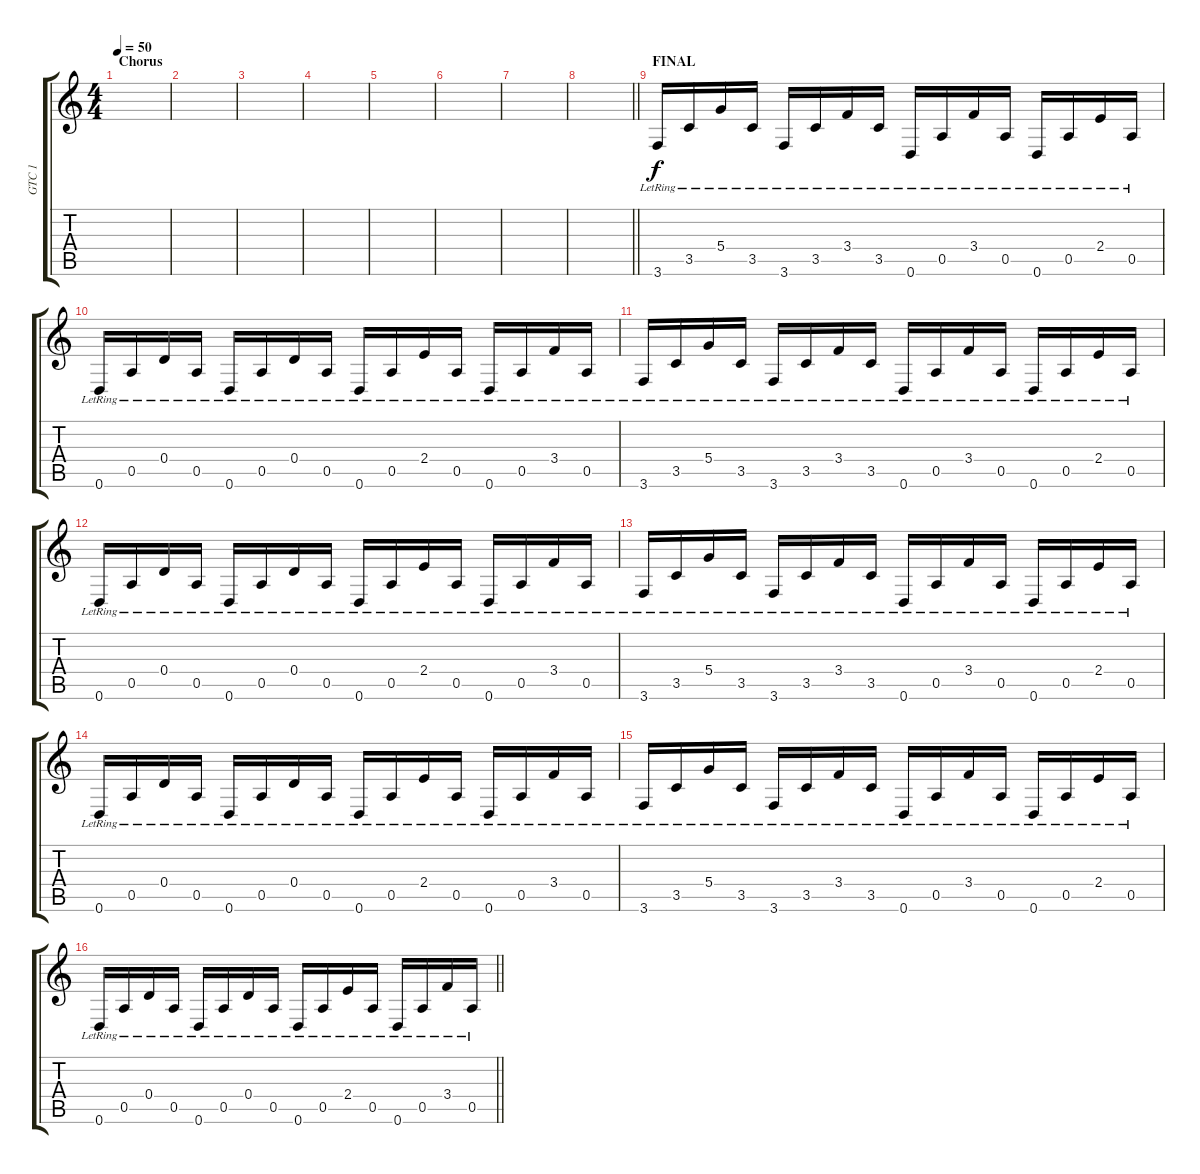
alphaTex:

\track ("GTC 1 " "GTC 1 ") {instrument electricguitarjazz}
\staff {score tabs}
\tuning (E4 B3 G3 D3 A2 D2) {hide}
\ts (4 4)
\section ("" "Chorus")
\tempo 50
\clef g2
\ks c
|
|
|
|
|
|
|
\barLineRight lightlight
|
\section ("" "FINAL")
3.6{lr}.16 3.5{lr}.16 5.4{lr}.16 3.5{lr}.16 3.6{lr}.16 3.5{lr}.16 3.4{lr}.16 3.5{lr}.16 0.6{lr}.16 0.5{lr}.16 3.4{lr}.16 0.5{lr}.16 0.6{lr}.16 0.5{lr}.16 2.4{lr}.16 0.5{lr}.16 |
0.6{lr}.16 0.5{lr}.16 0.4{lr}.16 0.5{lr}.16 0.6{lr}.16 0.5{lr}.16 0.4{lr}.16 0.5{lr}.16 0.6{lr}.16 0.5{lr}.16 2.4{lr}.16 0.5{lr}.16 0.6{lr}.16 0.5{lr}.16 3.4{lr}.16 0.5{lr}.16 |
3.6{lr}.16 3.5{lr}.16 5.4{lr}.16 3.5{lr}.16 3.6{lr}.16 3.5{lr}.16 3.4{lr}.16 3.5{lr}.16 0.6{lr}.16 0.5{lr}.16 3.4{lr}.16 0.5{lr}.16 0.6{lr}.16 0.5{lr}.16 2.4{lr}.16 0.5{lr}.16 |
0.6{lr}.16 0.5{lr}.16 0.4{lr}.16 0.5{lr}.16 0.6{lr}.16 0.5{lr}.16 0.4{lr}.16 0.5{lr}.16 0.6{lr}.16 0.5{lr}.16 2.4{lr}.16 0.5{lr}.16 0.6{lr}.16 0.5{lr}.16 3.4{lr}.16 0.5{lr}.16 |
3.6{lr}.16 3.5{lr}.16 5.4{lr}.16 3.5{lr}.16 3.6{lr}.16 3.5{lr}.16 3.4{lr}.16 3.5{lr}.16 0.6{lr}.16 0.5{lr}.16 3.4{lr}.16 0.5{lr}.16 0.6{lr}.16 0.5{lr}.16 2.4{lr}.16 0.5{lr}.16 |
0.6{lr}.16 0.5{lr}.16 0.4{lr}.16 0.5{lr}.16 0.6{lr}.16 0.5{lr}.16 0.4{lr}.16 0.5{lr}.16 0.6{lr}.16 0.5{lr}.16 2.4{lr}.16 0.5{lr}.16 0.6{lr}.16 0.5{lr}.16 3.4{lr}.16 0.5{lr}.16 |
3.6{lr}.16 3.5{lr}.16 5.4{lr}.16 3.5{lr}.16 3.6{lr}.16 3.5{lr}.16 3.4{lr}.16 3.5{lr}.16 0.6{lr}.16 0.5{lr}.16 3.4{lr}.16 0.5{lr}.16 0.6{lr}.16 0.5{lr}.16 2.4{lr}.16 0.5{lr}.16 |
\barLineRight lightlight
0.6{lr}.16 0.5{lr}.16 0.4{lr}.16 0.5{lr}.16 0.6{lr}.16 0.5{lr}.16 0.4{lr}.16 0.5{lr}.16 0.6{lr}.16 0.5{lr}.16 2.4{lr}.16 0.5{lr}.16 0.6{lr}.16 0.5{lr}.16 3.4{lr}.16 0.5{lr}.16
